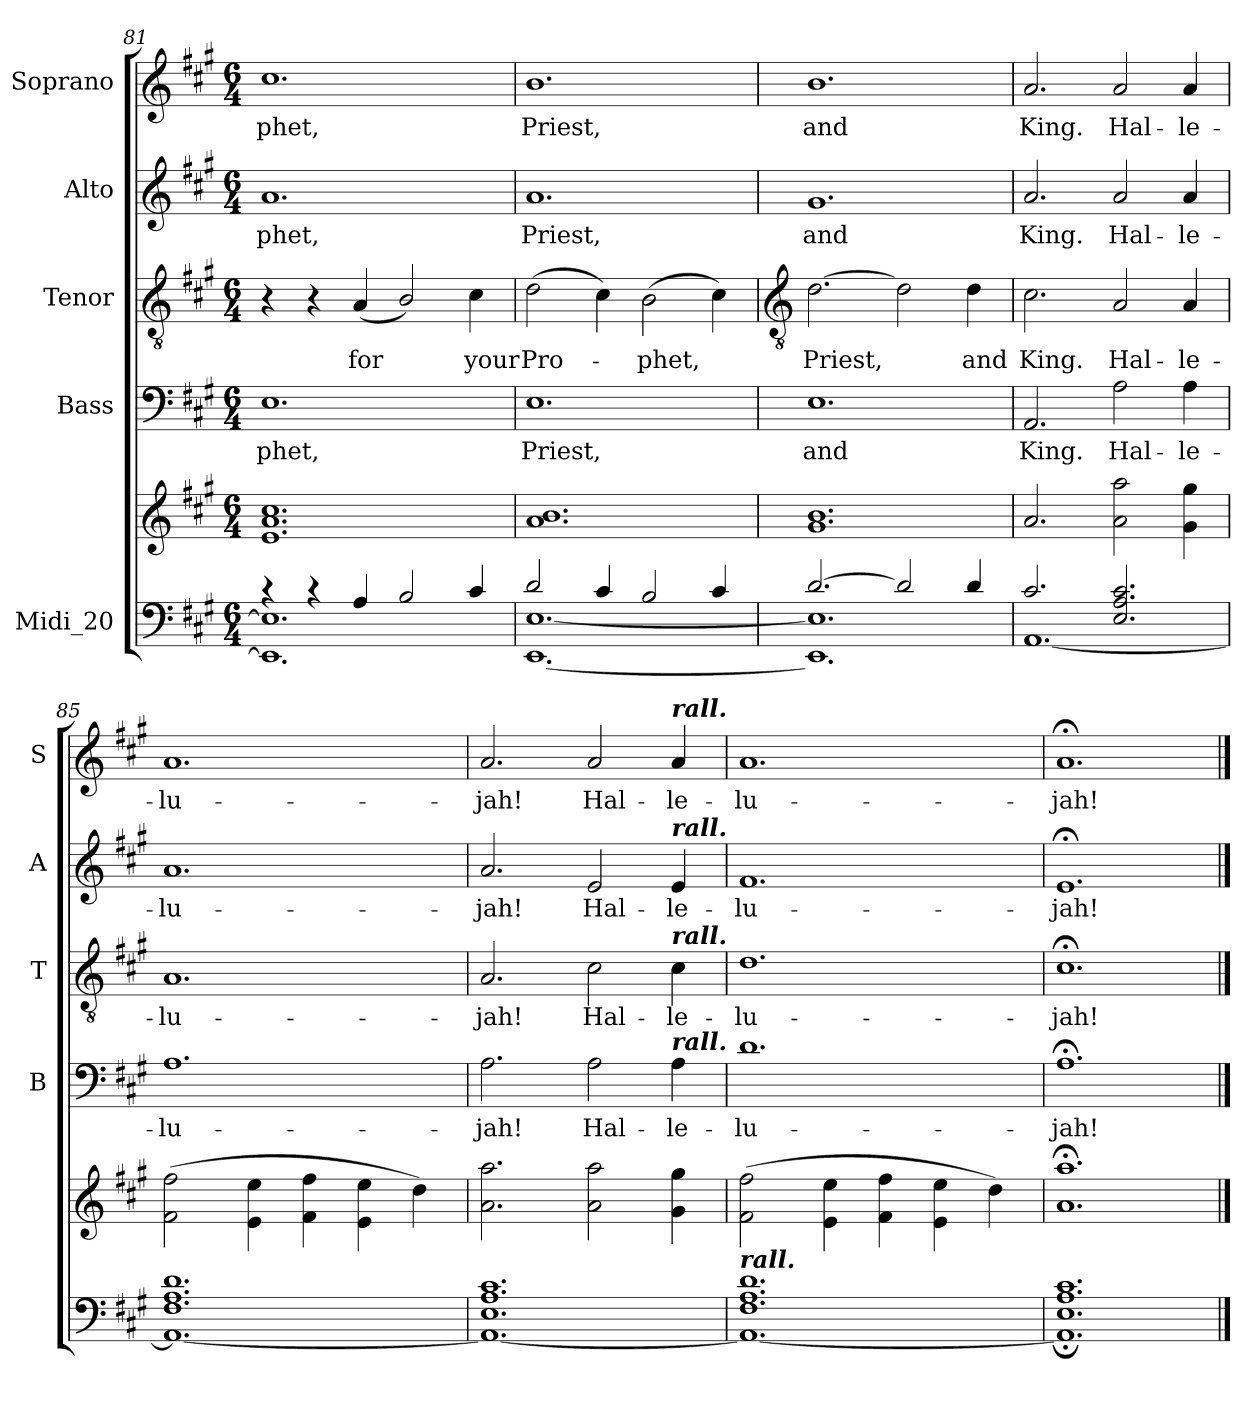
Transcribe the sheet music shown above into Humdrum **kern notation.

**kern	**kern	**kern	**text	**kern	**text	**kern	**text	**kern	**text
*part5	*part5	*part4	*part4	*part3	*part3	*part2	*part2	*part1	*part1
*staff6	*staff5	*staff4	*staff4	*staff3	*staff3	*staff2	*staff2	*staff1	*staff1
*I"Midi_20	*	*I"Bass	*	*I"Tenor	*	*I"Alto	*	*I"Soprano	*
*	*	*I'B	*	*I'T	*	*I'A	*	*I'S	*
*clefF4	*clefG2	*clefF4	*	*clefGv2	*	*clefG2	*	*clefG2	*
*k[f#c#g#]	*k[f#c#g#]	*k[f#c#g#]	*	*k[f#c#g#]	*	*k[f#c#g#]	*	*k[f#c#g#]	*
*A:	*A:	*A:	*	*A:	*	*A:	*	*A:	*
*M6/4	*M6/4	*M6/4	*	*M6/4	*	*M6/4	*	*M6/4	*
=81	=81	=81	=81	=81	=81	=81	=81	=81	=81
*^	*	*	*	*	*	*	*	*	*
!	!	!	!	!LO:LY:b	!	!	!	!LO:LY:b	!	!LO:LY:b
4r	1.EE\] 1.E\]	1.e 1.a 1.cc#	1.E	-phet,	4r	.	1.a	-phet,	1.cc#	-phet,
4r	.	.	.	.	4r	.	.	.	.	.
!	!	!	!	!	!	!LO:LY:b	!	!	!	!
4A/	.	.	.	.	(<4A	for	.	.	.	.
2B/	.	.	.	.	2B/)	.	.	.	.	.
!	!	!	!	!	!	!LO:LY:b	!	!	!	!
4c#/	.	.	.	.	4c#	your	.	.	.	.
=82	=82	=82	=82	=82	=82	=82	=82	=82	=82	=82
!	!	!	!	!LO:LY:b	!	!LO:LY:b	!	!LO:LY:b	!	!LO:LY:b
2d/	[1.EE\ [1.E\	1.a 1.b	1.E	Priest,	(>2d	Pro-	1.a	Priest,	1.b	Priest,
4c#/	.	.	.	.	4c#)	.	.	.	.	.
!	!	!	!	!	!	!LO:LY:b	!	!	!	!
2B/	.	.	.	.	(>2B	-phet,	.	.	.	.
4c#/	.	.	.	.	4c#)	.	.	.	.	.
!!LO:LB:g=z
=83	=83	=83	=83	=83	=83	=83	=83	=83	=83	=83
*	*	*	*	*	*clefGv2	*	*	*	*	*
!	!	!	!	!LO:LY:b	!	!LO:LY:b	!	!LO:LY:b	!	!LO:LY:b
[2.d/	1.EE\] 1.E\]	1.g# 1.b	1.E	and	[2.d	Priest,	1.g#	and	1.b	and
2d/]	.	.	.	.	2d]	.	.	.	.	.
!	!	!	!	!	!	!LO:LY:b	!	!	!	!
4d/	.	.	.	.	4d	and	.	.	.	.
=84	=84	=84	=84	=84	=84	=84	=84	=84	=84	=84
!	!	!	!	!LO:LY:b	!	!LO:LY:b	!	!LO:LY:b	!	!LO:LY:b
2.c#/	[1.AA\	2.a	2.AA	King.	2.c#	King.	2.a	King.	2.a	King.
!	!	!	!	!LO:LY:b	!	!LO:LY:b	!	!LO:LY:b	!	!LO:LY:b
2.E/ 2.A/ 2.c#/	.	2a 2aa	2A	Hal-	2A	Hal-	2a	Hal-	2a	Hal-
!	!	!	!	!LO:LY:b	!	!LO:LY:b	!	!LO:LY:b	!	!LO:LY:b
.	.	4g# 4gg#	4A	-le-	4A	-le-	4a	-le-	4a	-le-
=85	=85	=85	=85	=85	=85	=85	=85	=85	=85	=85
!	!	!	!	!LO:LY:b	!	!LO:LY:b	!	!LO:LY:b	!	!LO:LY:b
1.F#/ 1.A/ 1.d/	1.AA\_	(>2f# 2ff#	1.A	-lu-	1.A	-lu-	1.a	-lu-	1.a	-lu-
.	.	4e\ 4ee\	.	.	.	.	.	.	.	.
.	.	4f# 4ff#	.	.	.	.	.	.	.	.
.	.	4e\ 4ee\	.	.	.	.	.	.	.	.
.	.	4dd)	.	.	.	.	.	.	.	.
=86	=86	=86	=86	=86	=86	=86	=86	=86	=86	=86
!	!	!	!	!LO:LY:b	!	!LO:LY:b	!	!LO:LY:b	!	!LO:LY:b
1.E/ 1.A/ 1.c#/	1.AA\_	2.a 2.aa	2.A	-jah!	2.A	-jah!	2.a	-jah!	2.a	-jah!
!	!	!	!	!LO:LY:b	!	!LO:LY:b	!	!LO:LY:b	!	!LO:LY:b
.	.	2a 2aa	2A	Hal-	2c#	Hal-	2e	Hal-	2a	Hal-
!	!	!	!	!	!	!	!	!	!LO:TX:a:Bi:t=rall.	!
!	!	!	!	!	!	!	!LO:TX:a:Bi:t=rall.	!	!	!
!	!	!	!	!	!LO:TX:a:Bi:t=rall.	!	!	!	!	!
!	!	!	!LO:TX:a:Bi:t=rall.	!	!	!	!	!	!	!
!	!	!	!	!LO:LY:b	!	!LO:LY:b	!	!LO:LY:b	!	!LO:LY:b
.	.	4g# 4gg#	4A	-le-	4c#	-le-	4e	-le-	4a	-le-
=87	=87	=87	=87	=87	=87	=87	=87	=87	=87	=87
!	!	!LO:TX:b:Bi:t=rall.	!	!	!	!	!	!	!	!
!	!	!	!	!LO:LY:b	!	!LO:LY:b	!	!LO:LY:b	!	!LO:LY:b
1.F#/ 1.A/ 1.d/	1.AA\_	(>2f# 2ff#	1.d	-lu-	1.d	-lu-	1.f#	-lu-	1.a	-lu-
.	.	4e\ 4ee\	.	.	.	.	.	.	.	.
.	.	4f# 4ff#	.	.	.	.	.	.	.	.
.	.	4e\ 4ee\	.	.	.	.	.	.	.	.
.	.	4dd)	.	.	.	.	.	.	.	.
=88	=88	=88	=88	=88	=88	=88	=88	=88	=88	=88
!	!	!	!	!LO:LY:b	!	!LO:LY:b	!	!LO:LY:b	!	!LO:LY:b
1.E/ 1.A/ 1.c#/	1.AA;\]	1.a;< 1.aa;<	1.A;<	-jah!	1.c#;<	-jah!	1.e;<	-jah!	1.a;<	-jah!
*v	*v	*	*	*	*	*	*	*	*	*
==	==	==	==	==	==	==	==	==	==
*-	*-	*-	*-	*-	*-	*-	*-	*-	*-
